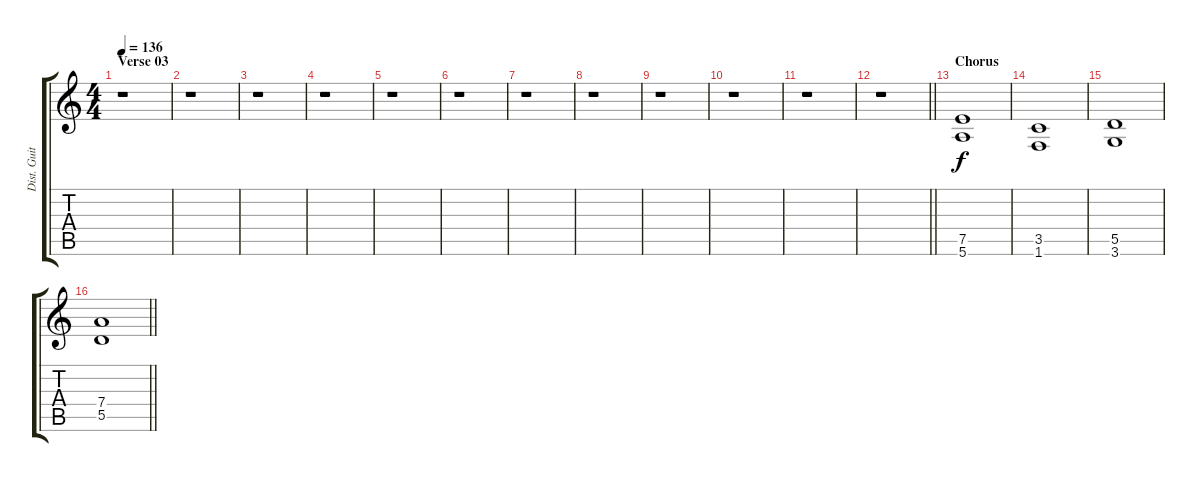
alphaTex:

\track ("Dist. Guitar" "Dist. Guit") {instrument overdrivenguitar}
\staff {score tabs}
\tuning (E4 B3 G3 D3 A2 E2) {hide}
\ts (4 4)
\section ("" "Verse 03")
\tempo 136
\clef g2
\ks c
r.1{dy f} |
r.1 |
r.1 |
r.1 |
r.1 |
r.1 |
r.1 |
r.1 |
r.1 |
r.1 |
r.1 |
\barLineRight lightlight
r.1 |
\section ("" "Chorus")
(7.5 5.6).1 |
(3.5 1.6).1 |
(5.5 3.6).1 |
\barLineRight lightlight
(7.4 5.5).1
